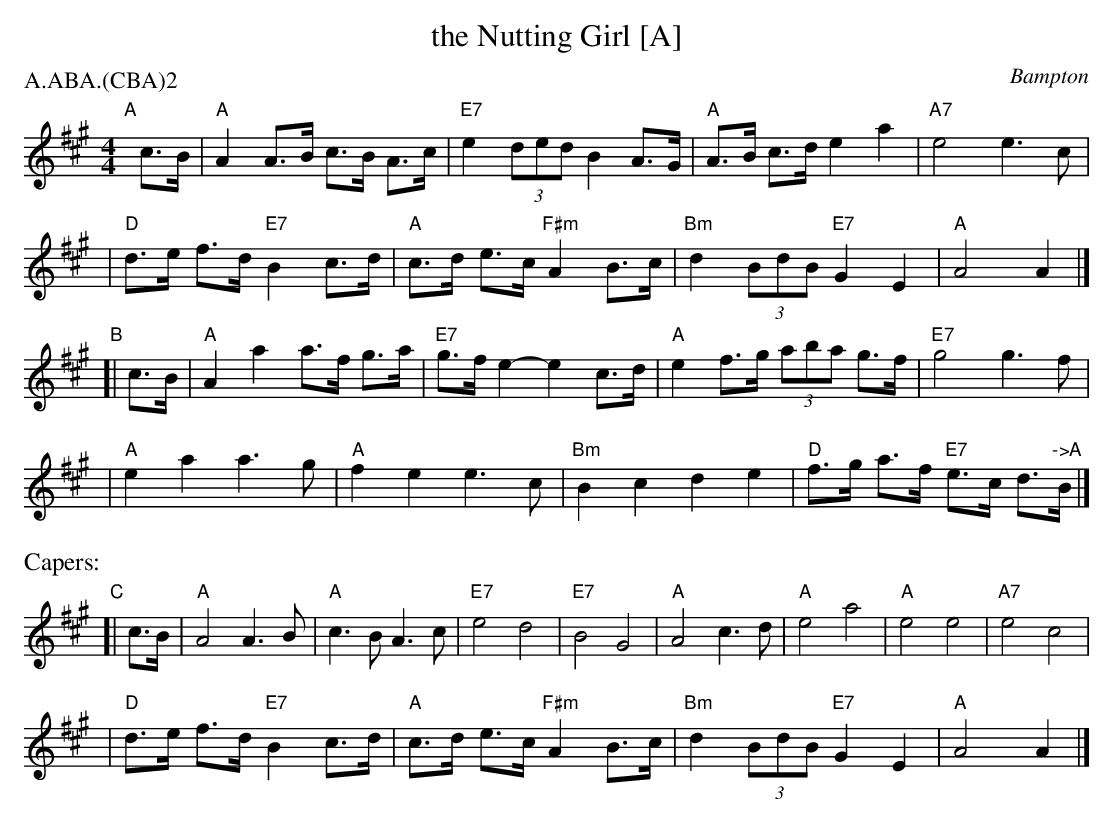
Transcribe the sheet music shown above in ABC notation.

X:1
T: the Nutting Girl [A]
O: Bampton
P: A.ABA.(CBA)2
M: 4/4
L: 1/8
K: A
"A"\
[|] c>B \
| "A"A2 A>B c>B A>c | "E7"e2 (3ded B2 A>G | "A"A>B c>d e2 a2 | "A7"e4 e3 c |
| "D"d>e f>d "E7"B2 c>d | "A"c>d e>c "F#m"A2 B>c | "Bm"d2 (3BdB "E7"G2 E2 | "A"A4 A2 |]
"B"\
[| c>B \
| "A"A2a2 a>f g>a | "E7"g>f e2- e2 c>d | "A"e2 f>g (3aba g>f | "E7"g4 g3 f |
| "A"e2 a2 a3 g | "A"f2 e2 e3 c | "Bm"B2 c2 d2 e2 | "D"f>g a>f "E7"e>c d>"->A"B |]
%%text Capers:
"C"\
[| c>B \
| "A"A4 A3 B | "A"c3 B A3 c | "E7"e4 d4 | "E7"B4 G4 \
| "A"A4 c3 d | "A"e4 a4 | "A"e4 e4 | "A7"e4 c4 |
| "D"d>e f>d "E7"B2 c>d | "A"c>d e>c "F#m"A2 B>c | "Bm"d2 (3BdB "E7"G2 E2 | "A"A4 A2 |]
